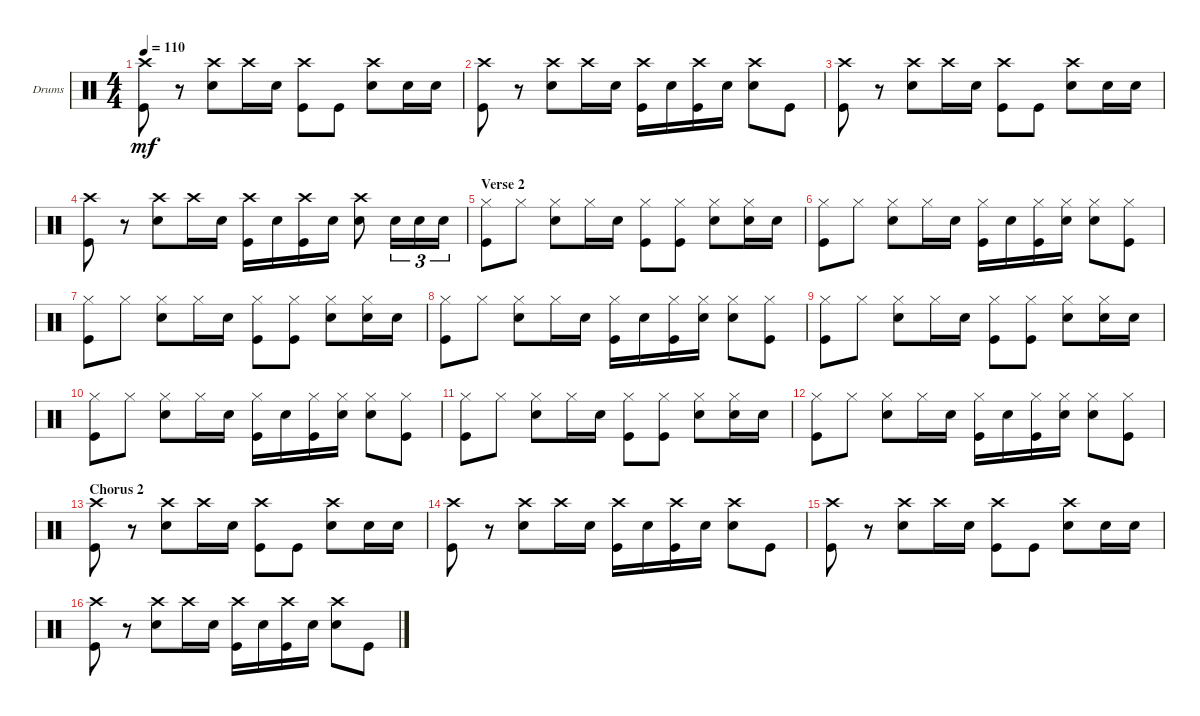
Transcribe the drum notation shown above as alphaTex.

\defaultSystemsLayout 4
\bracketExtendMode groupsimilarinstruments
\firstSystemTrackNameOrientation horizontal
\otherSystemsTrackNameOrientation horizontal
\chordDiagramsInScore
\track ("Drumkit" "Drums") {instrument percussion}
\staff {score}
\articulation defaults
\ts (4 4)
\tempo 110
\clef neutral
\ks c
("Kick (hit)" "Crash high (hit)").8{dy mf} r.8 ("Snare (hit) 2" "Crash high (hit)").8 "Crash high (hit)".16 "Snare (hit) 2".16 ("Kick (hit)" "Crash high (hit)").8 "Kick (hit)".8 ("Snare (hit) 2" "Crash high (hit)").8 "Snare (hit) 2".16 "Snare (hit) 2".16 |
("Kick (hit)" "Crash high (hit)").8 r.8 ("Snare (hit) 2" "Crash high (hit)").8 "Crash high (hit)".16 "Snare (hit) 2".16 ("Kick (hit)" "Crash high (hit)").16 "Snare (hit) 2".16 ("Kick (hit)" "Crash high (hit)").16 "Snare (hit) 2".16 ("Snare (hit) 2" "Crash high (hit)").8 "Kick (hit)".8 |
("Kick (hit)" "Crash high (hit)").8 r.8 ("Snare (hit) 2" "Crash high (hit)").8 "Crash high (hit)".16 "Snare (hit) 2".16 ("Kick (hit)" "Crash high (hit)").8 "Kick (hit)".8 ("Snare (hit) 2" "Crash high (hit)").8 "Snare (hit) 2".16 "Snare (hit) 2".16 |
("Kick (hit)" "Crash high (hit)").8 r.8 ("Snare (hit) 2" "Crash high (hit)").8 "Crash high (hit)".16 "Snare (hit) 2".16 ("Kick (hit)" "Crash high (hit)").16 "Snare (hit) 2".16 ("Kick (hit)" "Crash high (hit)").16 "Snare (hit) 2".16 ("Snare (hit) 2" "Crash high (hit)").8 "Snare (hit) 2".16{tu (3 2)} "Snare (hit) 2".16{tu (3 2)} "Snare (hit) 2".16{tu (3 2)} |
\section ("" "Verse 2")
("Kick (hit)" "Hi-Hat (closed)").8 "Hi-Hat (closed)".8 ("Hi-Hat (closed)" "Snare (hit) 2").8 "Hi-Hat (closed)".16 "Snare (hit) 2".16 ("Kick (hit)" "Hi-Hat (closed)").8 ("Kick (hit)" "Hi-Hat (closed)").8 ("Snare (hit) 2" "Hi-Hat (closed)").8 ("Snare (hit) 2" "Hi-Hat (closed)").16 "Snare (hit) 2".16 |
("Kick (hit)" "Hi-Hat (closed)").8 "Hi-Hat (closed)".8 ("Hi-Hat (closed)" "Snare (hit) 2").8 "Hi-Hat (closed)".16 "Snare (hit) 2".16 ("Kick (hit)" "Hi-Hat (closed)").16 "Snare (hit) 2".16 ("Kick (hit)" "Hi-Hat (closed)").16 ("Snare (hit) 2" "Hi-Hat (closed)").16 ("Snare (hit) 2" "Hi-Hat (closed)").8 ("Hi-Hat (closed)" "Kick (hit)").8 |
("Kick (hit)" "Hi-Hat (closed)").8 "Hi-Hat (closed)".8 ("Hi-Hat (closed)" "Snare (hit) 2").8 "Hi-Hat (closed)".16 "Snare (hit) 2".16 ("Kick (hit)" "Hi-Hat (closed)").8 ("Kick (hit)" "Hi-Hat (closed)").8 ("Snare (hit) 2" "Hi-Hat (closed)").8 ("Snare (hit) 2" "Hi-Hat (closed)").16 "Snare (hit) 2".16 |
("Kick (hit)" "Hi-Hat (closed)").8 "Hi-Hat (closed)".8 ("Hi-Hat (closed)" "Snare (hit) 2").8 "Hi-Hat (closed)".16 "Snare (hit) 2".16 ("Kick (hit)" "Hi-Hat (closed)").16 "Snare (hit) 2".16 ("Kick (hit)" "Hi-Hat (closed)").16 ("Snare (hit) 2" "Hi-Hat (closed)").16 ("Snare (hit) 2" "Hi-Hat (closed)").8 ("Hi-Hat (closed)" "Kick (hit)").8 |
("Kick (hit)" "Hi-Hat (closed)").8 "Hi-Hat (closed)".8 ("Hi-Hat (closed)" "Snare (hit) 2").8 "Hi-Hat (closed)".16 "Snare (hit) 2".16 ("Kick (hit)" "Hi-Hat (closed)").8 ("Kick (hit)" "Hi-Hat (closed)").8 ("Snare (hit) 2" "Hi-Hat (closed)").8 ("Snare (hit) 2" "Hi-Hat (closed)").16 "Snare (hit) 2".16 |
("Kick (hit)" "Hi-Hat (closed)").8 "Hi-Hat (closed)".8 ("Hi-Hat (closed)" "Snare (hit) 2").8 "Hi-Hat (closed)".16 "Snare (hit) 2".16 ("Kick (hit)" "Hi-Hat (closed)").16 "Snare (hit) 2".16 ("Kick (hit)" "Hi-Hat (closed)").16 ("Snare (hit) 2" "Hi-Hat (closed)").16 ("Snare (hit) 2" "Hi-Hat (closed)").8 ("Hi-Hat (closed)" "Kick (hit)").8 |
("Kick (hit)" "Hi-Hat (closed)").8 "Hi-Hat (closed)".8 ("Hi-Hat (closed)" "Snare (hit) 2").8 "Hi-Hat (closed)".16 "Snare (hit) 2".16 ("Kick (hit)" "Hi-Hat (closed)").8 ("Kick (hit)" "Hi-Hat (closed)").8 ("Snare (hit) 2" "Hi-Hat (closed)").8 ("Snare (hit) 2" "Hi-Hat (closed)").16 "Snare (hit) 2".16 |
("Kick (hit)" "Hi-Hat (closed)").8 "Hi-Hat (closed)".8 ("Hi-Hat (closed)" "Snare (hit) 2").8 "Hi-Hat (closed)".16 "Snare (hit) 2".16 ("Kick (hit)" "Hi-Hat (closed)").16 "Snare (hit) 2".16 ("Kick (hit)" "Hi-Hat (closed)").16 ("Snare (hit) 2" "Hi-Hat (closed)").16 ("Snare (hit) 2" "Hi-Hat (closed)").8 ("Hi-Hat (closed)" "Kick (hit)").8 |
\section ("" "Chorus 2")
("Kick (hit)" "Crash high (hit)").8 r.8 ("Snare (hit) 2" "Crash high (hit)").8 "Crash high (hit)".16 "Snare (hit) 2".16 ("Kick (hit)" "Crash high (hit)").8 "Kick (hit)".8 ("Snare (hit) 2" "Crash high (hit)").8 "Snare (hit) 2".16 "Snare (hit) 2".16 |
("Kick (hit)" "Crash high (hit)").8 r.8 ("Snare (hit) 2" "Crash high (hit)").8 "Crash high (hit)".16 "Snare (hit) 2".16 ("Kick (hit)" "Crash high (hit)").16 "Snare (hit) 2".16 ("Kick (hit)" "Crash high (hit)").16 "Snare (hit) 2".16 ("Snare (hit) 2" "Crash high (hit)").8 "Kick (hit)".8 |
("Kick (hit)" "Crash high (hit)").8 r.8 ("Snare (hit) 2" "Crash high (hit)").8 "Crash high (hit)".16 "Snare (hit) 2".16 ("Kick (hit)" "Crash high (hit)").8 "Kick (hit)".8 ("Snare (hit) 2" "Crash high (hit)").8 "Snare (hit) 2".16 "Snare (hit) 2".16 |
("Kick (hit)" "Crash high (hit)").8 r.8 ("Snare (hit) 2" "Crash high (hit)").8 "Crash high (hit)".16 "Snare (hit) 2".16 ("Kick (hit)" "Crash high (hit)").16 "Snare (hit) 2".16 ("Kick (hit)" "Crash high (hit)").16 "Snare (hit) 2".16 ("Snare (hit) 2" "Crash high (hit)").8 "Kick (hit)".8
